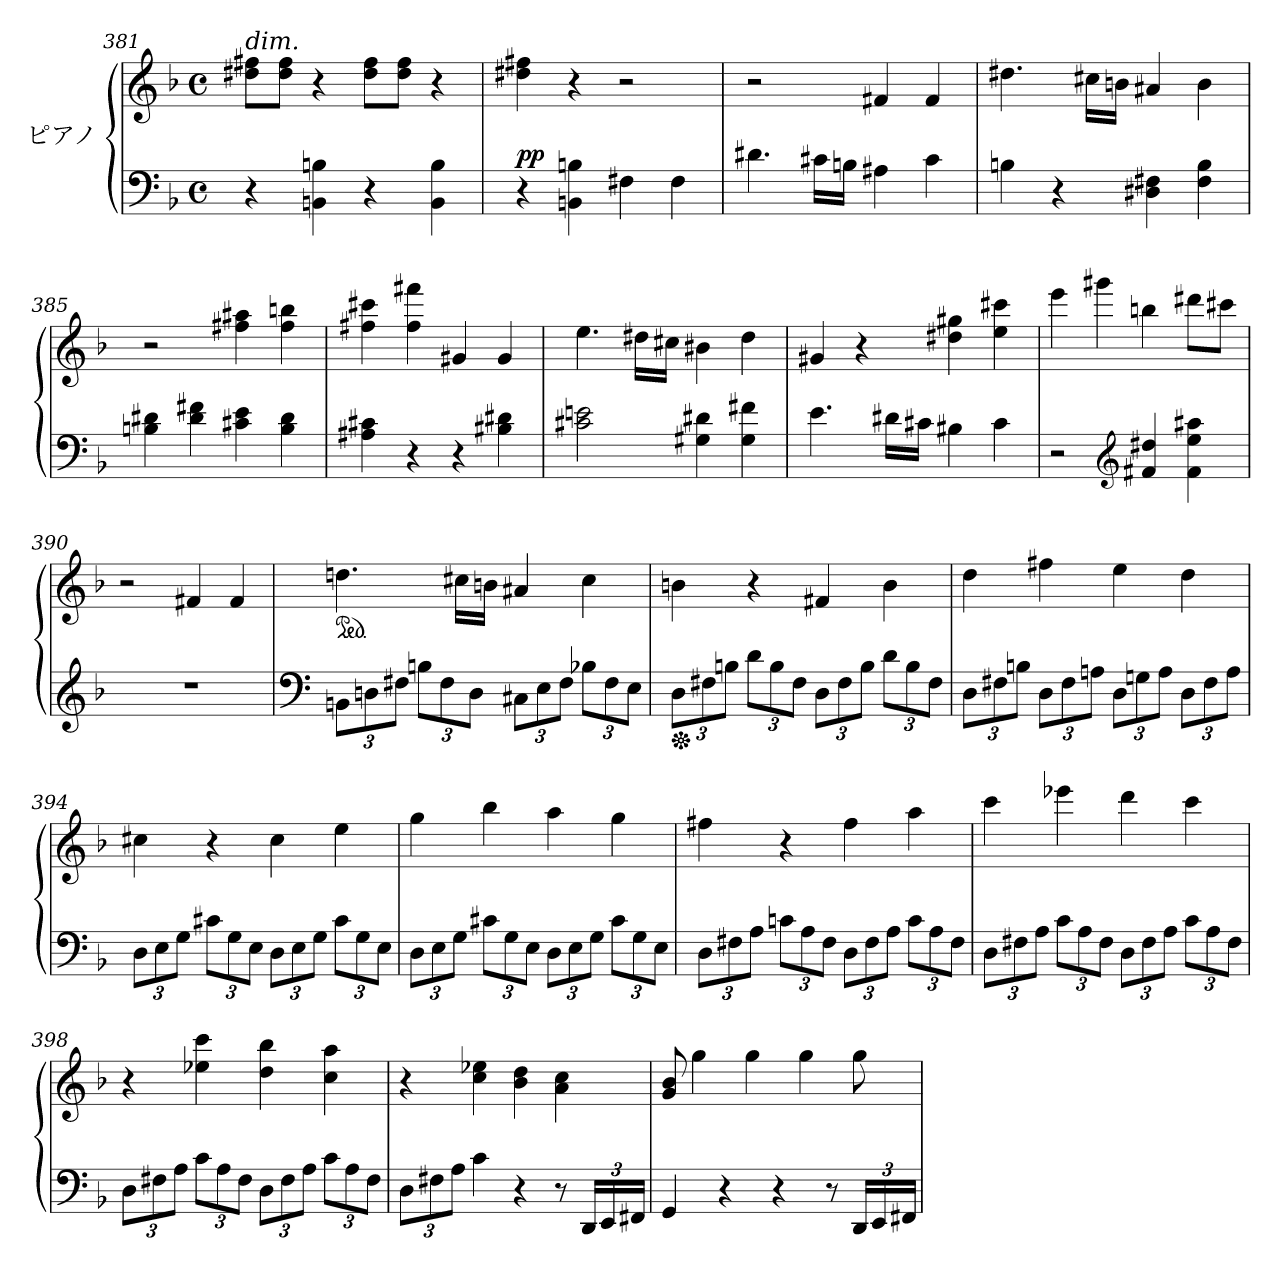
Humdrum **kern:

**kern	**kern	**dynam
*part1	*part1	*part1
*staff2	*staff1	*staff1/2
*I"ピアノ	*	*
*clefF4	*clefG2	*
*k[b-]	*k[b-]	*
*M4/4	*M4/4	*
*met(c)	*met(c)	*
=381	=381	=381
!	!LO:TX:i:t=dim.	!
4r	8dd#X\ 8ff#X\L	.
.	8dd#\ 8ff#\J	.
4BBn\ 4Bn\	4r	.
4r	8dd#\ 8ff#\L	.
.	8dd#\ 8ff#\J	.
4BB\ 4B\	4r	.
=382	=382	=382
!	!	!LO:DY:a=2
4r	4dd#X\ 4ff#X\	pp
4BBn\ 4Bn\	4r	.
4F#X\	2r	.
4F#\	.	.
=383	=383	=383
4.d#X\	2r	.
16c#X\LL	.	.
16Bn\JJ	.	.
4A#X\	4f#X/	.
4c#\	4f#/	.
=384	=384	=384
4Bn\	4.dd#X\	.
4r	.	.
.	16cc#X\LL	.
.	16bn\JJ	.
4D#X\ 4F#X\	4a#X/	.
4F#\ 4B\	4b\	.
=385	=385	=385
4Bn\ 4d#X\	2r	.
4d#\ 4f#X\	.	.
4c#X\ 4e\	4ff#X\ 4aa#X\	.
4B\ 4d#\	4ff#\ 4bbn\	.
=386	=386	=386
4A#X\ 4c#X\	4ff#X\ 4ccc#X\	.
4r	4ff#\ 4fff#X\	.
4r	4g#X/	.
4B#X\ 4d#X\	4g#/	.
=387	=387	=387
2c#X\ 2en\	4.ee\	.
.	16dd#X\LL	.
.	16cc#X\JJ	.
4G#X\ 4d#X\	4b#X\	.
4G#\ 4f#X\	4dd#\	.
=388	=388	=388
4.e\	4g#X/	.
.	4r	.
16d#X\LL	.	.
16c#X\JJ	.	.
4B#X\	4dd#X\ 4gg#X\	.
4c#\	4ee\ 4ccc#X\	.
=389	=389	=389
2r	4eee\	.
.	4ggg#X\	.
*clefG2	*	*
4f#X/ 4dd#X/	4bbn\	.
4f#\ 4ee\ 4aa#X\	8ddd#X\L	.
.	8ccc#X\J	.
=390	=390	=390
1r	2r	.
.	4f#X/	.
.	4f#/	.
=391	=391	=391
*clefF4	*	*
*Xbrackettup	*	*
*	*ped	*
12BBn\L	4.ddn\	.
12Dn\	.	.
12F#X\J	.	.
12Bn\L	.	.
12F#\	.	.
.	16cc#X\LL	.
12D\J	.	.
.	16bn\JJ	.
12C#X\L	4a#X/	.
12E\	.	.
12F#\J	.	.
12B-X\L	4cc#\	.
12F#\	.	.
12E\J	.	.
=392	=392	=392
*Xped	*	*
12D\L	4bn\	.
12F#X\	.	.
12Bn\J	.	.
12d\L	4r	.
12B\	.	.
12F#\J	.	.
12D\L	4f#X/	.
12F#\	.	.
12B\J	.	.
12d\L	4b\	.
12B\	.	.
12F#\J	.	.
=393	=393	=393
12D\L	4dd\	.
12F#X\	.	.
12Bn\J	.	.
12D\L	4ff#X\	.
12F#\	.	.
12An\J	.	.
12D\L	4ee\	.
12Gn\	.	.
12A\J	.	.
12D\L	4dd\	.
12F#\	.	.
12A\J	.	.
=394	=394	=394
12D\L	4cc#X\	.
12E\	.	.
12G\J	.	.
12c#X\L	4r	.
12G\	.	.
12E\J	.	.
12D\L	4cc#\	.
12E\	.	.
12G\J	.	.
12c#\L	4ee\	.
12G\	.	.
12E\J	.	.
=395	=395	=395
12D\L	4gg\	.
12E\	.	.
12G\J	.	.
12c#X\L	4bb-\	.
12G\	.	.
12E\J	.	.
12D\L	4aa\	.
12E\	.	.
12G\J	.	.
12c#\L	4gg\	.
12G\	.	.
12E\J	.	.
=396	=396	=396
12D\L	4ff#X\	.
12F#X\	.	.
12A\J	.	.
12cn\L	4r	.
12A\	.	.
12F#\J	.	.
12D\L	4ff#\	.
12F#\	.	.
12A\J	.	.
12c\L	4aa\	.
12A\	.	.
12F#\J	.	.
=397	=397	=397
12D\L	4ccc\	.
12F#X\	.	.
12A\J	.	.
12c\L	4eee-X\	.
12A\	.	.
12F#\J	.	.
12D\L	4ddd\	.
12F#\	.	.
12A\J	.	.
12c\L	4ccc\	.
12A\	.	.
12F#\J	.	.
=398	=398	=398
12D\L	4r	.
12F#X\	.	.
12A\J	.	.
12c\L	4ee-X\ 4ccc\	.
12A\	.	.
12F#\J	.	.
12D\L	4dd\ 4bb-\	.
12F#\	.	.
12A\J	.	.
12c\L	4cc\ 4aa\	.
12A\	.	.
12F#\J	.	.
=399	=399	=399
12D\L	4r	.
12F#X\	.	.
12A\J	.	.
4c\	4cc\ 4ee-X\	.
4r	4b-\ 4dd\	.
8r	4a\ 4cc\	.
24DD/LL	.	.
24EE/	.	.
24FF#X/JJ	.	.
=400	=400	=400
4GG/	8g/ 8b-/	.
.	4gg\	.
4r	.	.
.	4gg\	.
4r	.	.
.	4gg\	.
8r	.	.
24DD/LL	8gg\	.
24EE/	.	.
24FF#X/JJ	.	.
=	=	=
*-	*-	*-
